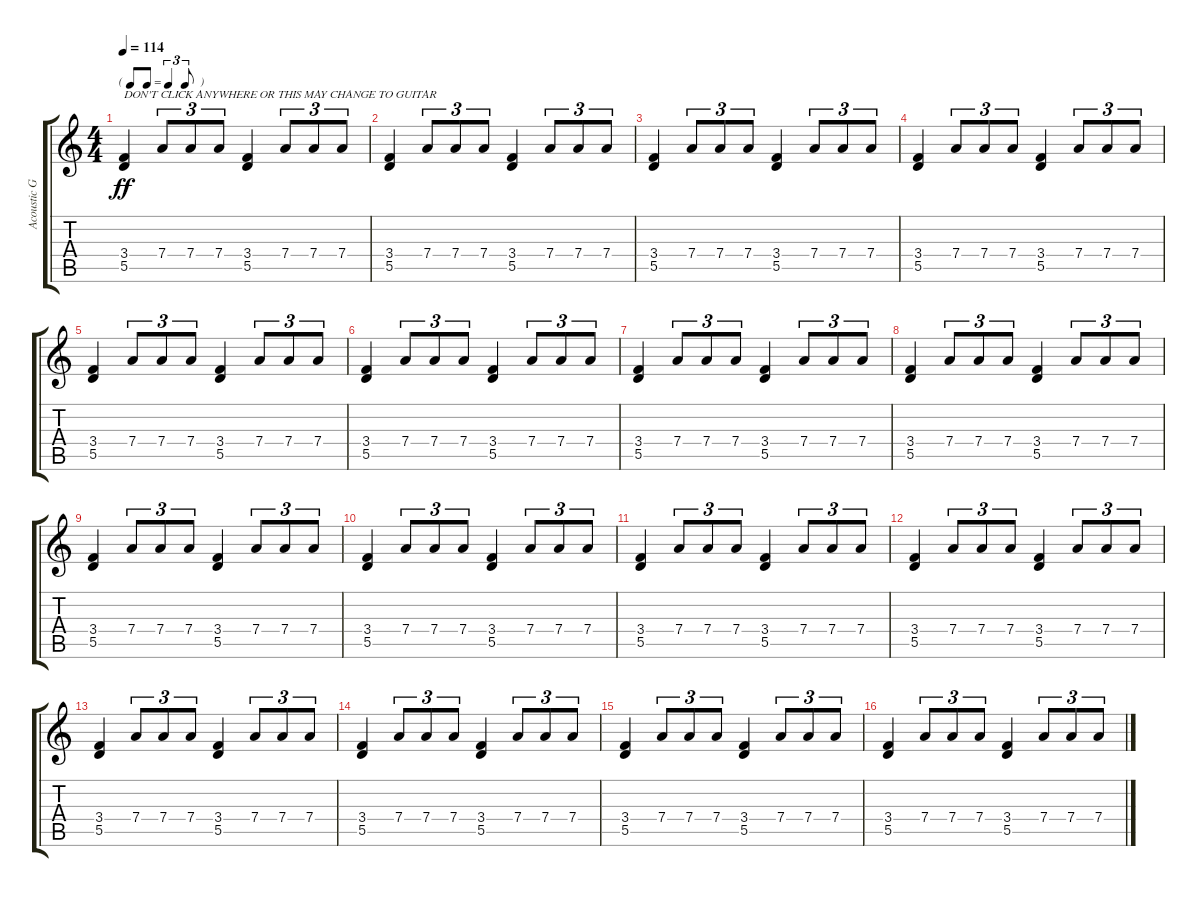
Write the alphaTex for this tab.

\track ("Acoustic Guitar" "Acoustic G") {instrument acousticguitarsteel}
\staff {score tabs}
\tuning (E4 B3 G3 D3 A2 E2) {hide}
\ts (4 4)
\tf triplet8th
\tempo 114
\clef g2
\ks c
(3.4 5.5).4{txt "DON'T CLICK ANYWHERE OR THIS MAY CHANGE TO GUITAR" dy ff} 7.4.8{tu (3 2)} 7.4.8{tu (3 2)} 7.4.8{tu (3 2)} (3.4 5.5).4 7.4.8{tu (3 2)} 7.4.8{tu (3 2)} 7.4.8{tu (3 2)} |
(3.4 5.5).4 7.4.8{tu (3 2)} 7.4.8{tu (3 2)} 7.4.8{tu (3 2)} (3.4 5.5).4 7.4.8{tu (3 2)} 7.4.8{tu (3 2)} 7.4.8{tu (3 2)} |
(3.4 5.5).4 7.4.8{tu (3 2)} 7.4.8{tu (3 2)} 7.4.8{tu (3 2)} (3.4 5.5).4 7.4.8{tu (3 2)} 7.4.8{tu (3 2)} 7.4.8{tu (3 2)} |
(3.4 5.5).4 7.4.8{tu (3 2)} 7.4.8{tu (3 2)} 7.4.8{tu (3 2)} (3.4 5.5).4 7.4.8{tu (3 2)} 7.4.8{tu (3 2)} 7.4.8{tu (3 2)} |
(3.4 5.5).4 7.4.8{tu (3 2)} 7.4.8{tu (3 2)} 7.4.8{tu (3 2)} (3.4 5.5).4 7.4.8{tu (3 2)} 7.4.8{tu (3 2)} 7.4.8{tu (3 2)} |
(3.4 5.5).4 7.4.8{tu (3 2)} 7.4.8{tu (3 2)} 7.4.8{tu (3 2)} (3.4 5.5).4 7.4.8{tu (3 2)} 7.4.8{tu (3 2)} 7.4.8{tu (3 2)} |
(3.4 5.5).4 7.4.8{tu (3 2)} 7.4.8{tu (3 2)} 7.4.8{tu (3 2)} (3.4 5.5).4 7.4.8{tu (3 2)} 7.4.8{tu (3 2)} 7.4.8{tu (3 2)} |
(3.4 5.5).4 7.4.8{tu (3 2)} 7.4.8{tu (3 2)} 7.4.8{tu (3 2)} (3.4 5.5).4 7.4.8{tu (3 2)} 7.4.8{tu (3 2)} 7.4.8{tu (3 2)} |
(3.4 5.5).4 7.4.8{tu (3 2)} 7.4.8{tu (3 2)} 7.4.8{tu (3 2)} (3.4 5.5).4 7.4.8{tu (3 2)} 7.4.8{tu (3 2)} 7.4.8{tu (3 2)} |
(3.4 5.5).4 7.4.8{tu (3 2)} 7.4.8{tu (3 2)} 7.4.8{tu (3 2)} (3.4 5.5).4 7.4.8{tu (3 2)} 7.4.8{tu (3 2)} 7.4.8{tu (3 2)} |
(3.4 5.5).4 7.4.8{tu (3 2)} 7.4.8{tu (3 2)} 7.4.8{tu (3 2)} (3.4 5.5).4 7.4.8{tu (3 2)} 7.4.8{tu (3 2)} 7.4.8{tu (3 2)} |
(3.4 5.5).4 7.4.8{tu (3 2)} 7.4.8{tu (3 2)} 7.4.8{tu (3 2)} (3.4 5.5).4 7.4.8{tu (3 2)} 7.4.8{tu (3 2)} 7.4.8{tu (3 2)} |
(3.4 5.5).4 7.4.8{tu (3 2)} 7.4.8{tu (3 2)} 7.4.8{tu (3 2)} (3.4 5.5).4 7.4.8{tu (3 2)} 7.4.8{tu (3 2)} 7.4.8{tu (3 2)} |
(3.4 5.5).4 7.4.8{tu (3 2)} 7.4.8{tu (3 2)} 7.4.8{tu (3 2)} (3.4 5.5).4 7.4.8{tu (3 2)} 7.4.8{tu (3 2)} 7.4.8{tu (3 2)} |
(3.4 5.5).4 7.4.8{tu (3 2)} 7.4.8{tu (3 2)} 7.4.8{tu (3 2)} (3.4 5.5).4 7.4.8{tu (3 2)} 7.4.8{tu (3 2)} 7.4.8{tu (3 2)} |
(3.4 5.5).4 7.4.8{tu (3 2)} 7.4.8{tu (3 2)} 7.4.8{tu (3 2)} (3.4 5.5).4 7.4.8{tu (3 2)} 7.4.8{tu (3 2)} 7.4.8{tu (3 2)}
